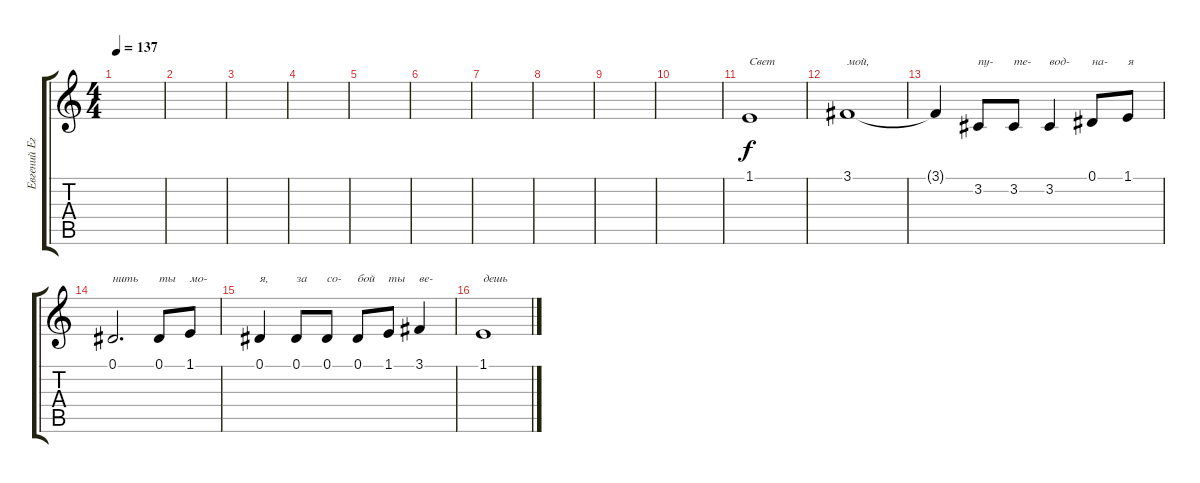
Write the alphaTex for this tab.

\track ("Евгений Егоров" "Евгений Ег") {instrument bassoon}
\staff {score tabs}
\tuning (Eb4 Bb3 Gb3 Db3 Ab2 Eb2) {hide}
\ts (4 4)
\tempo 137
\clef g2
\ks c
|
|
|
|
|
|
|
|
|
|
1.1.1{txt "Свет"} |
3.1.1{txt "мой,"} |
3.1{t}.4 3.2.8{txt "пу-"} 3.2.8{txt "те-"} 3.2.4{txt "вод-"} 0.1.8{txt "на-"} 1.1.8{txt "я"} |
0.1.2{d txt "нить"} 0.1.8{txt "ты "} 1.1.8{txt "мо-"} |
0.1.4{txt "я,"} 0.1.8{txt "за"} 0.1.8{txt "со-"} 0.1.8{txt "бой"} 1.1.8{txt "ты"} 3.1.4{txt "ве-"} |
1.1.1{txt "дешь"}
